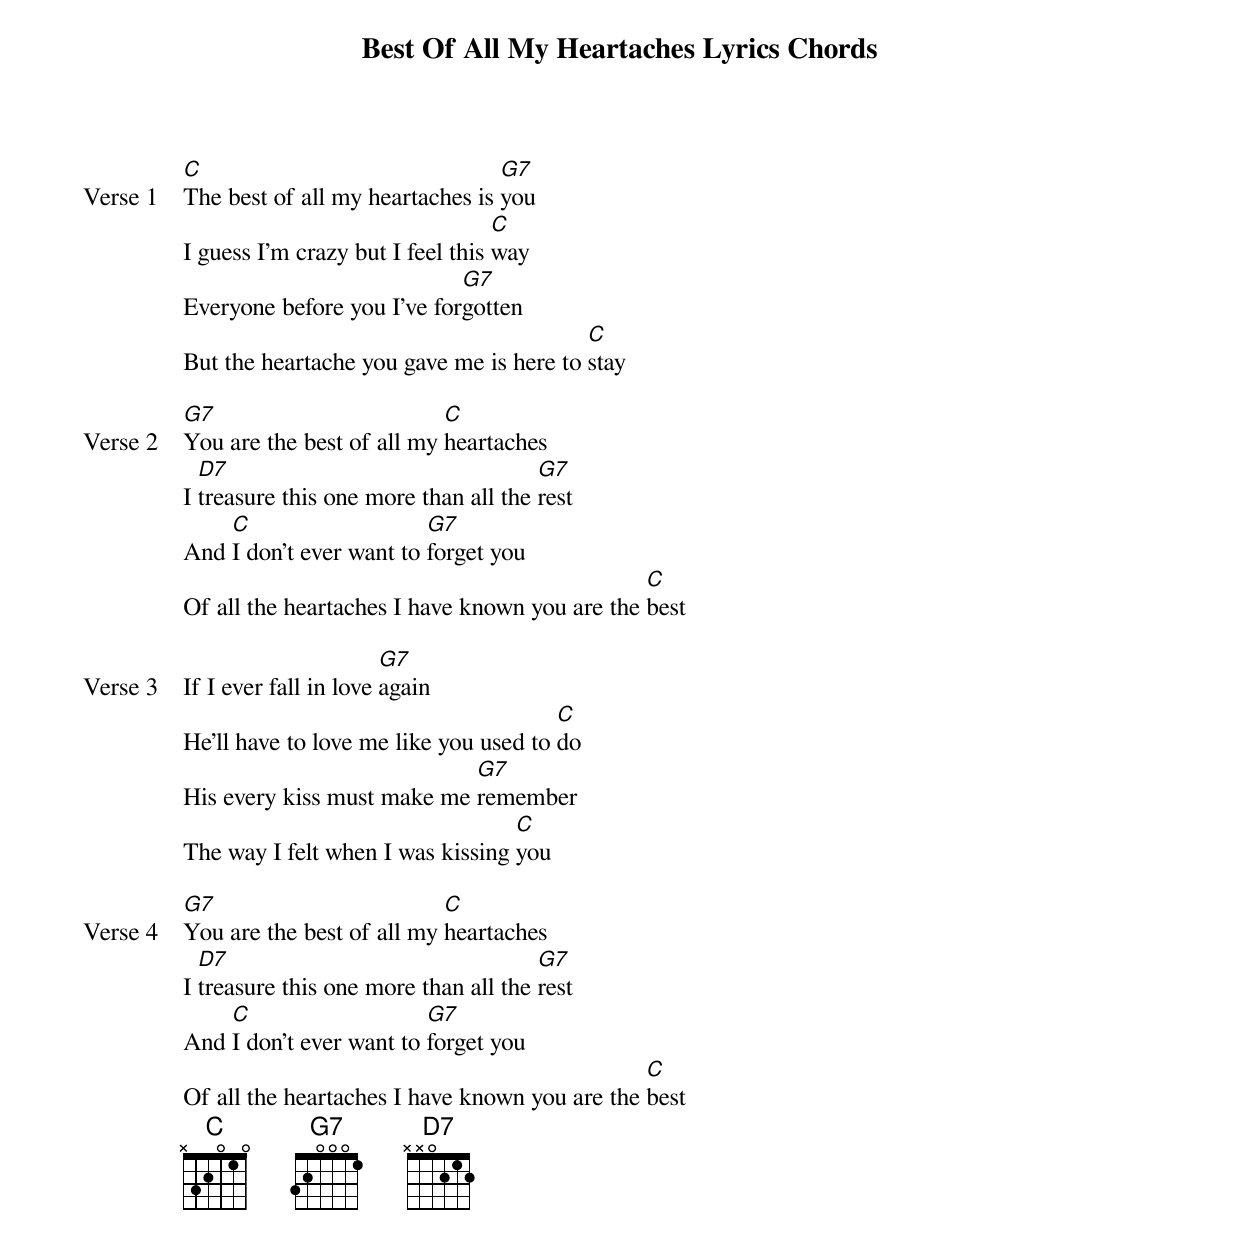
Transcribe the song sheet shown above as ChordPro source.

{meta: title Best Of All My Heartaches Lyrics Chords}
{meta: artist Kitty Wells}
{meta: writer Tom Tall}

{start_of_verse: Verse 1}
[C]The best of all my heartaches is [G7]you
I guess I'm crazy but I feel this [C]way
Everyone before you I've for[G7]gotten
But the heartache you gave me is here to [C]stay
{end_of_verse}

{start_of_verse: Verse 2}
[G7]You are the best of all my [C]heartaches
I [D7]treasure this one more than all the [G7]rest
And [C]I don't ever want to [G7]forget you
Of all the heartaches I have known you are the [C]best
{end_of_verse}

{start_of_verse: Verse 3}
If I ever fall in love [G7]again
He'll have to love me like you used to [C]do
His every kiss must make me [G7]remember
The way I felt when I was kissing [C]you
{end_of_verse}

{start_of_verse: Verse 4}
[G7]You are the best of all my [C]heartaches
I [D7]treasure this one more than all the [G7]rest
And [C]I don't ever want to [G7]forget you
Of all the heartaches I have known you are the [C]best
{end_of_verse}
